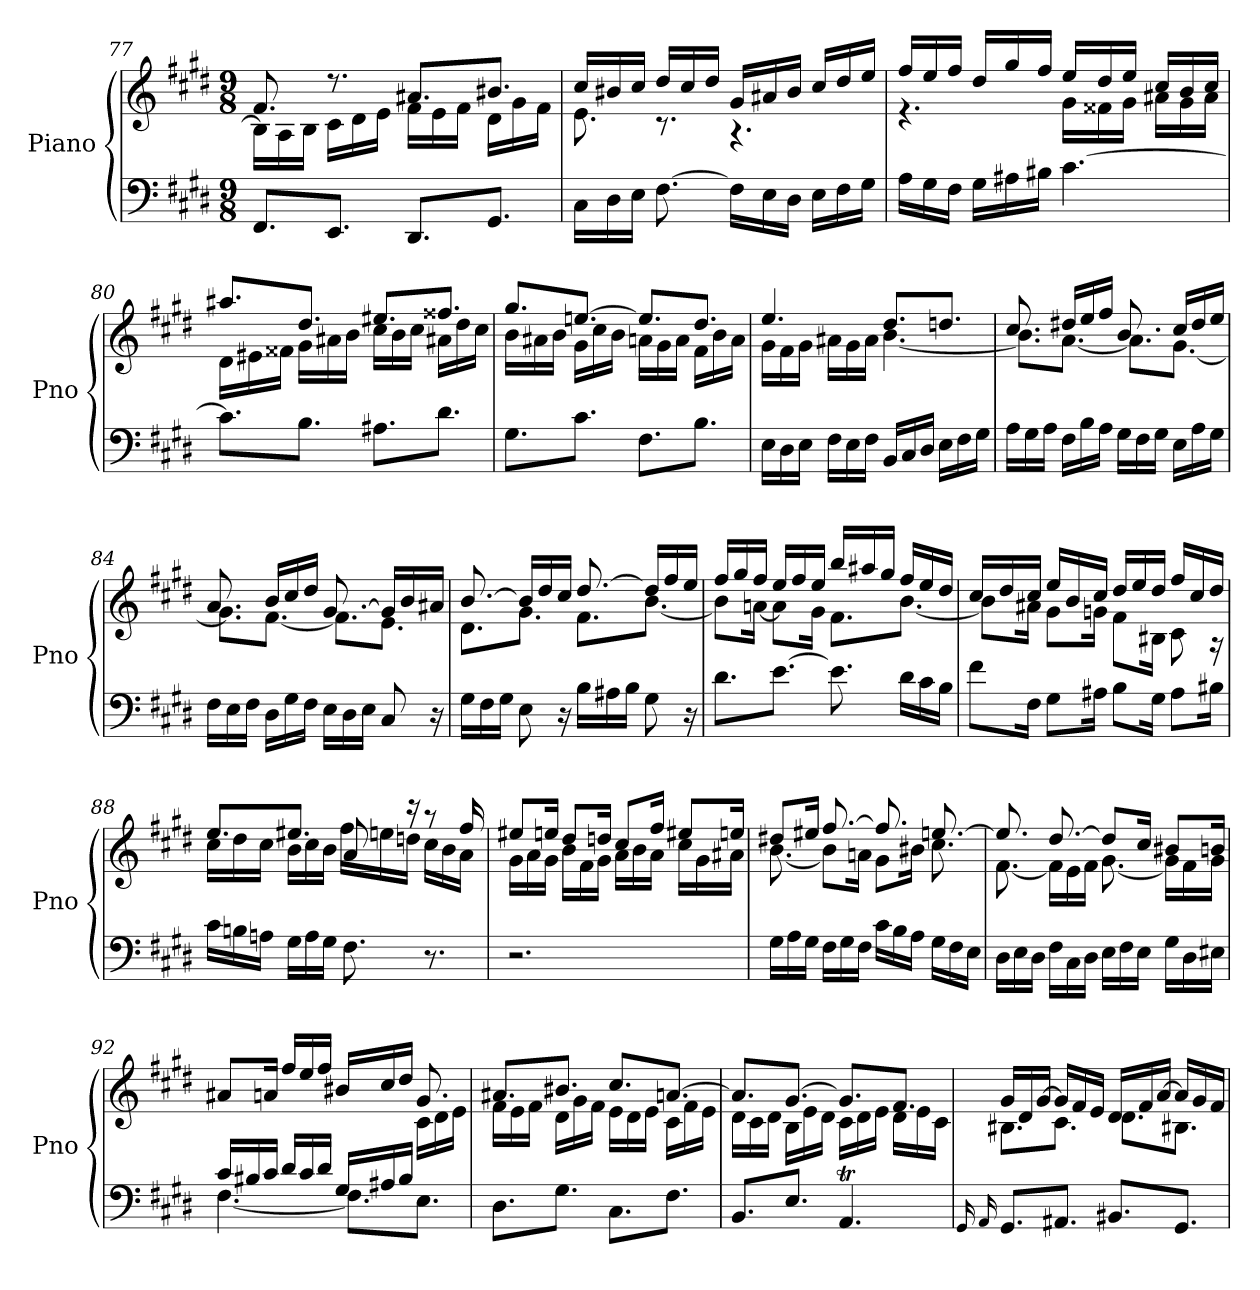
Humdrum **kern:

**kern	**kern
*part1	*part1
*staff2	*staff1
*I"Piano	*
*I'Pno	*
*clefF4	*clefG2
*k[f#c#g#d#]	*k[f#c#g#d#]
*E:	*E:
*M9/8	*M9/8
=77	=77
*	*^
8.FF#L	8.f#/	16B\LL]
.	.	16A\
.	.	16B\JJ
8.EEJ	8.r	16c#\LL
.	.	16d#\
.	.	16e\JJ
8.DD#L	8.a#X/L	16f#\LL
.	.	16e\
.	.	16f#\JJ
8.GG#J	8.b#X/J	16d#LL
.	.	16g#\
.	.	16f#\JJ
!!LO:LB:g=z	!!
=78	=78	=78
16C#LL	16cc#/LL	8.e\
16D#	16b#X/	.
16EJJ	16cc#/JJ	.
[8.F#	16dd#LL	8.r
.	16cc#	.
.	16dd#JJ	.
16F#LL]	16g#LL	4.r
16E	16a#X/	.
16D#JJ	16b#/JJ	.
16ELL	16cc#/LL	.
16F#	16dd#/	.
16G#JJ	16ee/JJ	.
=79	=79	=79
16ALL	16ff#LL	4.r
16G#	16ee/	.
16F#JJ	16ff#/JJ	.
16G#LL	16dd#/LL	.
16A#X	16gg#/	.
16B#XJJ	16ff#/JJ	.
[4.c#	16ee/LL	16g#\LL
.	16dd#/	16f##X\
.	16ee/JJ	16g#\JJ
.	16cc#/LL	16a#X\LL
.	16b/	16g#\
.	16cc#/JJ	16a#\JJ
=80	=80	=80
8.c#L]	8.aa#X/L	16d#\LL
.	.	16e#X\
.	.	16f##X\JJ
8.BJ	8.dd#/J	16g#LL
.	.	16a#X\
.	.	16b\JJ
8.A#XL	8.ee#XL	16cc#LL
.	.	16b\
.	.	16cc#\JJ
8.d#J	8.ff##X/J	16a#XLL
.	.	16dd#\
.	.	16cc#\JJ
!!LO:LB:g=z	!!
=81	=81	=81
8.G#L	8.gg#/L	16b\LL
.	.	16a#X\
.	.	16b\JJ
8.c#J	[8.een/J	16g#\LL
.	.	16cc#\
.	.	16b\JJ
8.F#L	8.eeL]	16anLL
.	.	16g#\
.	.	16a\JJ
8.BJ	8.dd#/J	16f#LL
.	.	16b\
.	.	16a\JJ
=82	=82	=82
16ELL	4.ee/	16g#\LL
16D#	.	16f#\
16EJJ	.	16g#\JJ
16F#LL	.	16a#XLL
16E	.	16g#\
16F#JJ	.	16a#\JJ
16BBLL	8.dd#L	[4.b\
16C#	.	.
16D#JJ	.	.
16ELL	8.ddn/J	.
16F#	.	.
16G#JJ	.	.
=83	=83	=83
16ALL	8.cc#/	8.b\L]
16G#	.	.
16AJJ	.	.
16F#LL	16dd#X/LL	[8.a\J
16B	16ee/	.
16AJJ	16ff#/JJ	.
16G#LL	8.b/	8.a\L]
16F#	.	.
16G#JJ	.	.
16ELL	16cc#LL	[8.g#\J
16A	16dd#/	.
16G#JJ	16ee/JJ	.
!!LO:LB:g=z	!!
=84	=84	=84
16F#LL	8.a/	8.g#L]
16E	.	.
16F#JJ	.	.
16D#LL	16bLL	[8.f#\J
16G#	16cc#/	.
16F#JJ	16dd#/JJ	.
16ELL	[8.g#/	8.f#\L]
16D#	.	.
16EJJ	.	.
8C#	16g#LL]	8.e\J
.	16b/	.
16r	16a#X/JJ	.
=85	=85	=85
16G#LL	[8.b/	8.d#L
16F#	.	.
16G#JJ	.	.
8E	16bLL]	8.g#\J
.	16dd#/	.
16r	16cc#/JJ	.
16BLL	[8.dd#/	8.f#L
16A#X	.	.
16BJJ	.	.
8G#	16dd#LL]	[8.b\J
.	16ff#/	.
16r	16ee/JJ	.
=86	=86	=86
8.d#L	16ff#/LL	8b\L]
.	16gg#/	.
.	16ff#/JJ	[16an\J
[8.eJ	16eeLL	8a\L]
.	16ff#/	.
.	16ee/JJ	16g#\J
8.e]	16bb/LL	8.f#\L
.	16aa#X/	.
.	16gg#/JJ	.
16d#LL	16ff#LL	[8.b\J
16c#	16ee/	.
16BJJ	16dd#/JJ	.
!!LO:LB:g=z	!!
=87	=87	=87
8f#L	16cc#/LL	8b\L]
.	16dd#/	.
16F#J	16cc#/JJ	16a#X\J
8G#L	16ee/LL	8g#L
.	16b/	.
16A#XJ	16cc#/JJ	16gn\J
8BL	16dd#LL	8f#\L
.	16ee/	.
16G#J	16dd#/JJ	16B#X\J
8A#L	16ff#LL	8c#\
.	16cc#/	.
16B#XJ	16dd#/JJ	16r
=88	=88	=88
16c#LL	8.ee/L	16cc#\LL
16Bn	.	16dd#\
16AnJJ	.	16cc#\JJ
16G#LL	8.ee#X/J	16b\LL
16A	.	16cc#\
16G#JJ	.	16b\JJ
8.F#	8a/	16ff#LL
.	.	16een
.	16r	16ddnJJ
8.r	8r	16cc#\LL
.	.	16b\
.	16ff#/	16a\JJ
=89	=89	=89
2.r	8ee#X/L	16g#LL
.	.	16a
.	16een/J	16g#JJ
.	8dd#L	16b\LL
.	.	16f#\
.	16ddnJ	16g#\JJ
.	8cc#/L	16a\LL
.	.	16b\
.	16ff#/J	16a\JJ
.	8ee#XL	16cc#LL
.	.	16g#
.	16eenJ	16a#XJJ
!!LO:LB:g=z	!!
=90	=90	=90
*^	*	*
2.ryy	16G#\LL	8dd#XL	[8.b\
.	16A\	.	.
.	16G#\JJ	16ee#X/J	.
.	16F#\LL	[8.ff#/	8b\L]
.	16G#\	.	.
.	16F#\JJ	.	16an\J
.	16c#\LL	8.ff#/]	8g#\L
.	16B\	.	.
.	16A\JJ	.	16b#X\J
.	16G#\LL	[8.een/	8.cc#\
.	16F#\	.	.
.	16E\JJ	.	.
=91	=91	=91	=91
2.ryy	16D#LL	8.ee/]	[8.f#\
.	16E\	.	.
.	16D#\JJ	.	.
.	16F#\LL	[8.dd#/	16f#LL]
.	16C#\	.	16e\
.	16D#\JJ	.	16f#\JJ
.	16E\LL	8dd#L]	[8.g#\
.	16F#\	.	.
.	16E\JJ	16cc#/J	.
.	16G#LL	8b#XL	16g#\LL]
.	16D#\	.	16f#\
.	16E#X\JJ	16bn/J	16g#\JJ
=92	=92	=92	=92
16c#LL	[4.F#\	8a#X/L	8.ryy
16B#X/	.	.	.
16c#/JJ	.	16an/J	.
16d#/LL	.	16ff#LL	8.ryy
16c#/	.	16ee/	.
16d#/JJ	.	16ff#/JJ	.
16G#LL	8.F#\L]	16b#X/LL	8.ryy
16A#X/	.	16cc#/	.
16B#/JJ	.	16dd#/JJ	.
8.ryy	8.E\J	8.g#/	16c#\LL
.	.	.	16d#\
.	.	.	16e\JJ
*v	*v	*	*
!!LO:LB:g=z	!!
=93	=93	=93
8.D#L	8.a#X/L	16f#LL
.	.	16e
.	.	16f#JJ
8.G#J	8.b#X/J	16d#\LL
.	.	16g#\
.	.	16f#\JJ
8.C#L	8.cc#/L	16e\LL
.	.	16d#\
.	.	16e\JJ
8.F#J	[8.an/J	16c#\LL
.	.	16f#\
.	.	16e\JJ
=94	=94	=94
8.BBL	8.a/L]	16d#LL
.	.	16c#
.	.	16d#JJ
8.EJ	[8.g#/J	16B\LL
.	.	16e\
.	.	16d#\JJ
4.AAT/	8.g#L]	16c#\LL
.	.	16d#\
.	.	16e\JJ
.	8.f#J	16d#\LL
.	.	16e\
.	.	16c#\JJ
=95	=95	=95
16qqGG#LL	.	.
16qqAA	.	.
8.GG#/	16g#LL	8.B#XL
.	16d#	.
.	[16g#JJ	.
8.AA#X/J	16g#LL]	8.c#J
.	16f#	.
.	16eJJ	.
8.BB#X/L	16d#LL	8.d#L
.	16f#	.
.	[16aJJ	.
8.GG#/J	16a/LL]	8.B#XJ
.	16g#/	.
.	16f#/JJ	.
*	*v	*v
=	=
*-	*-
